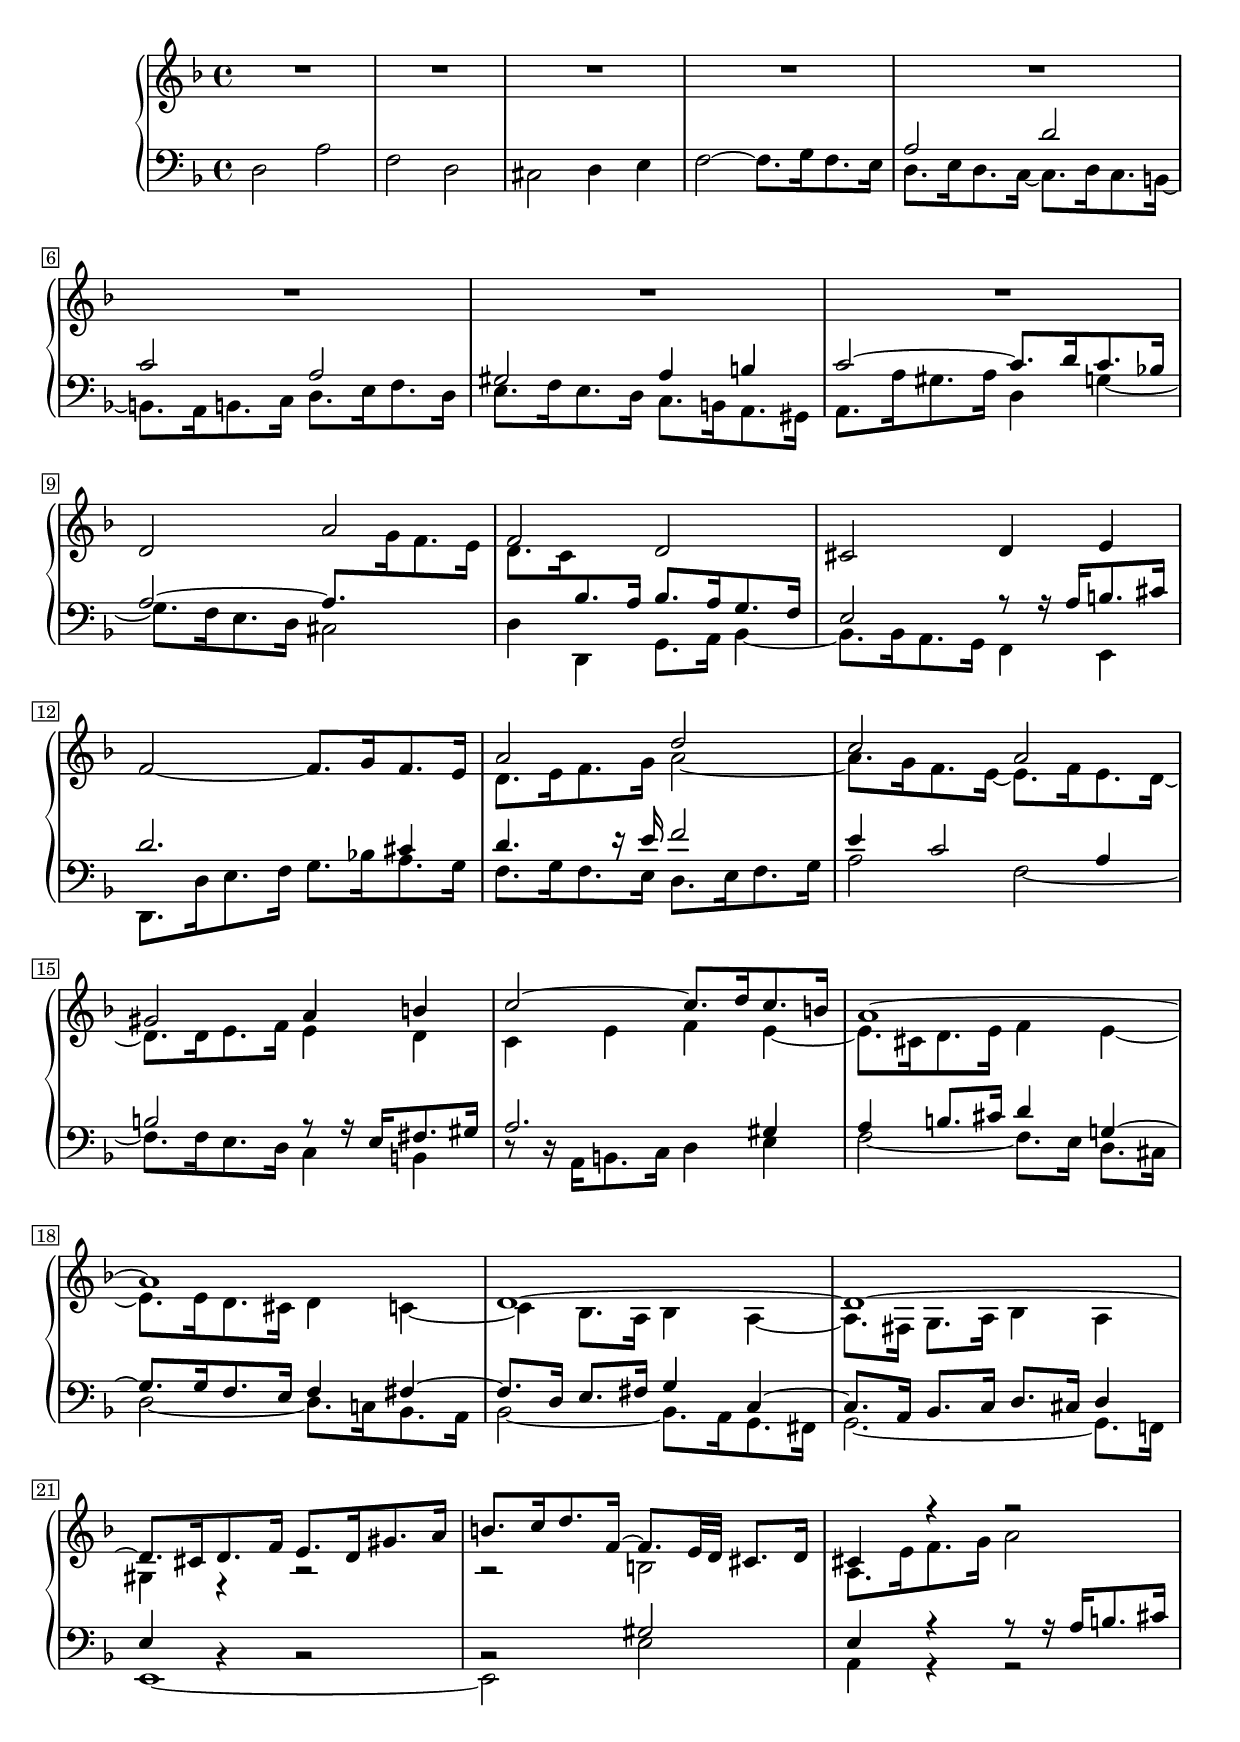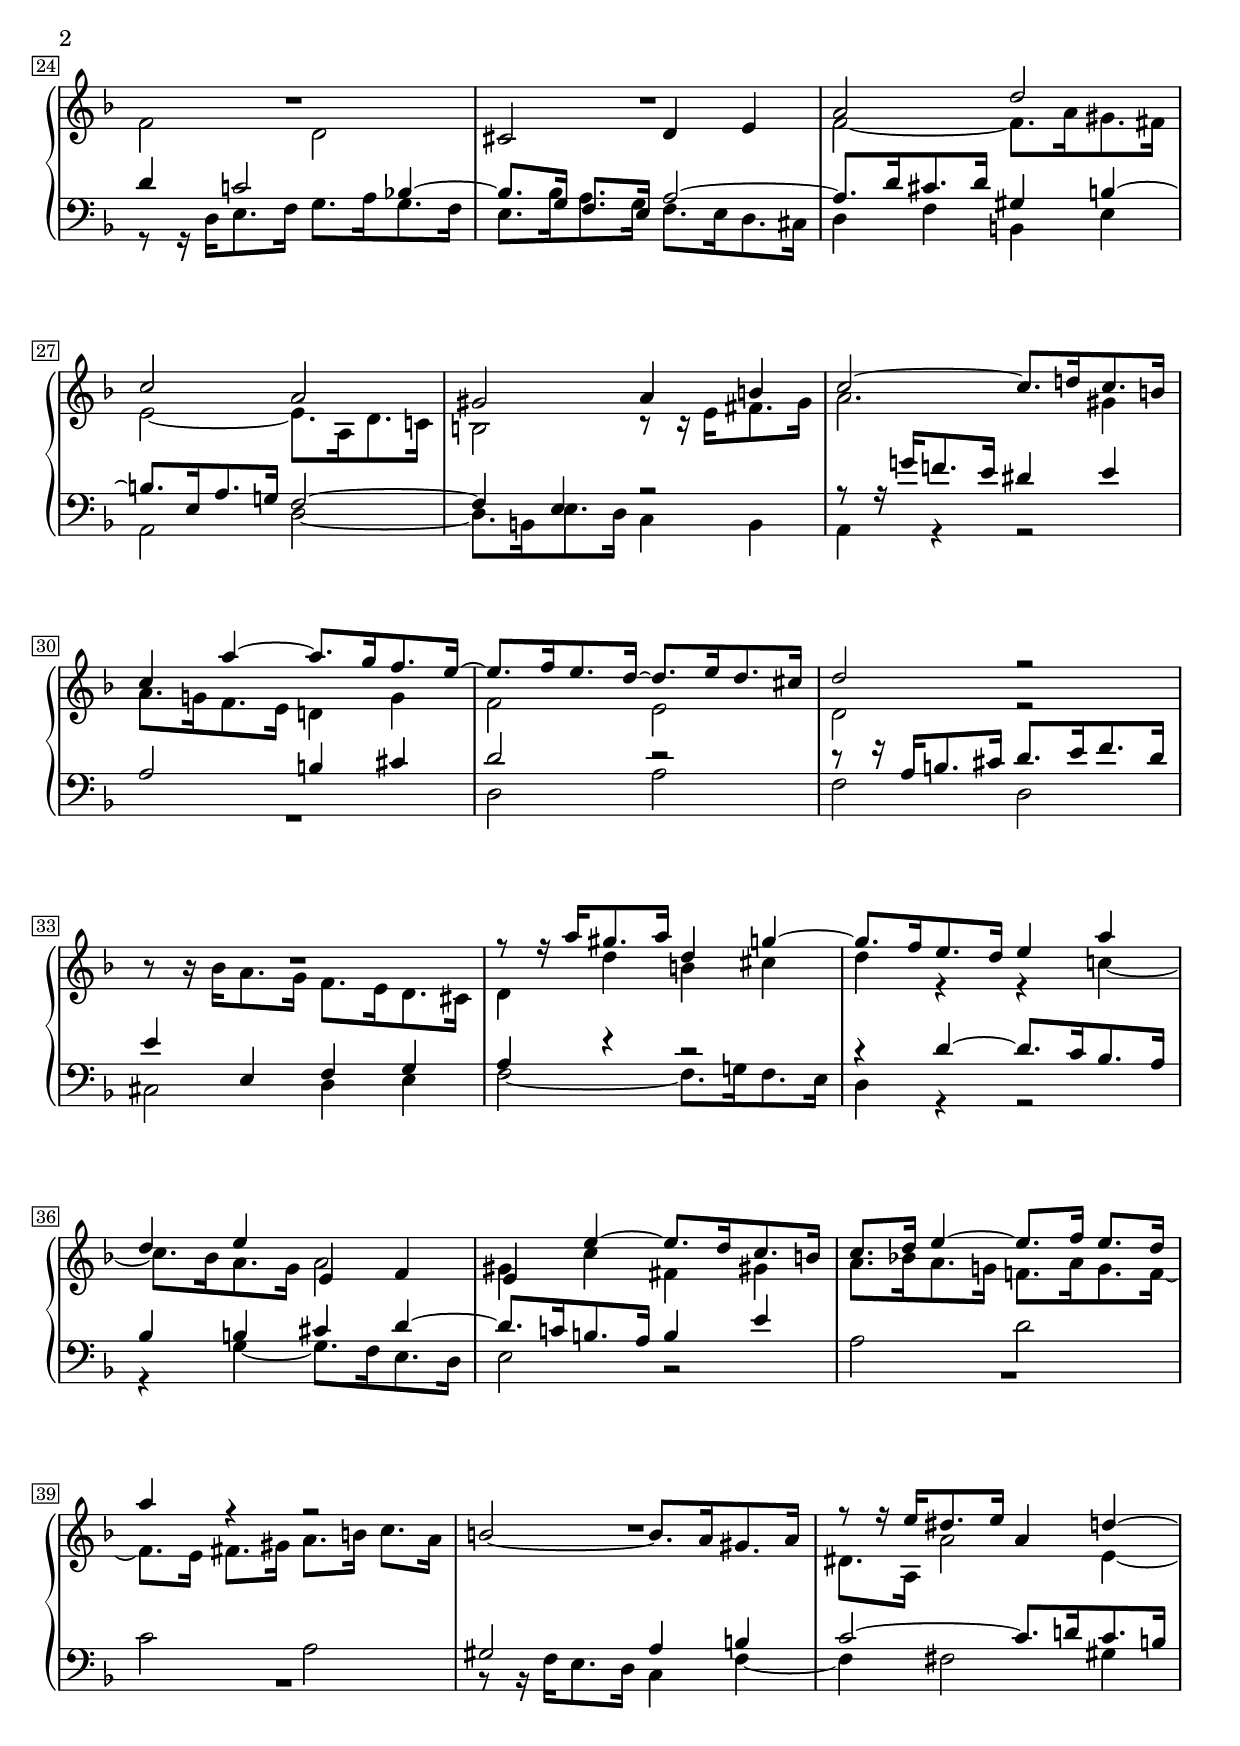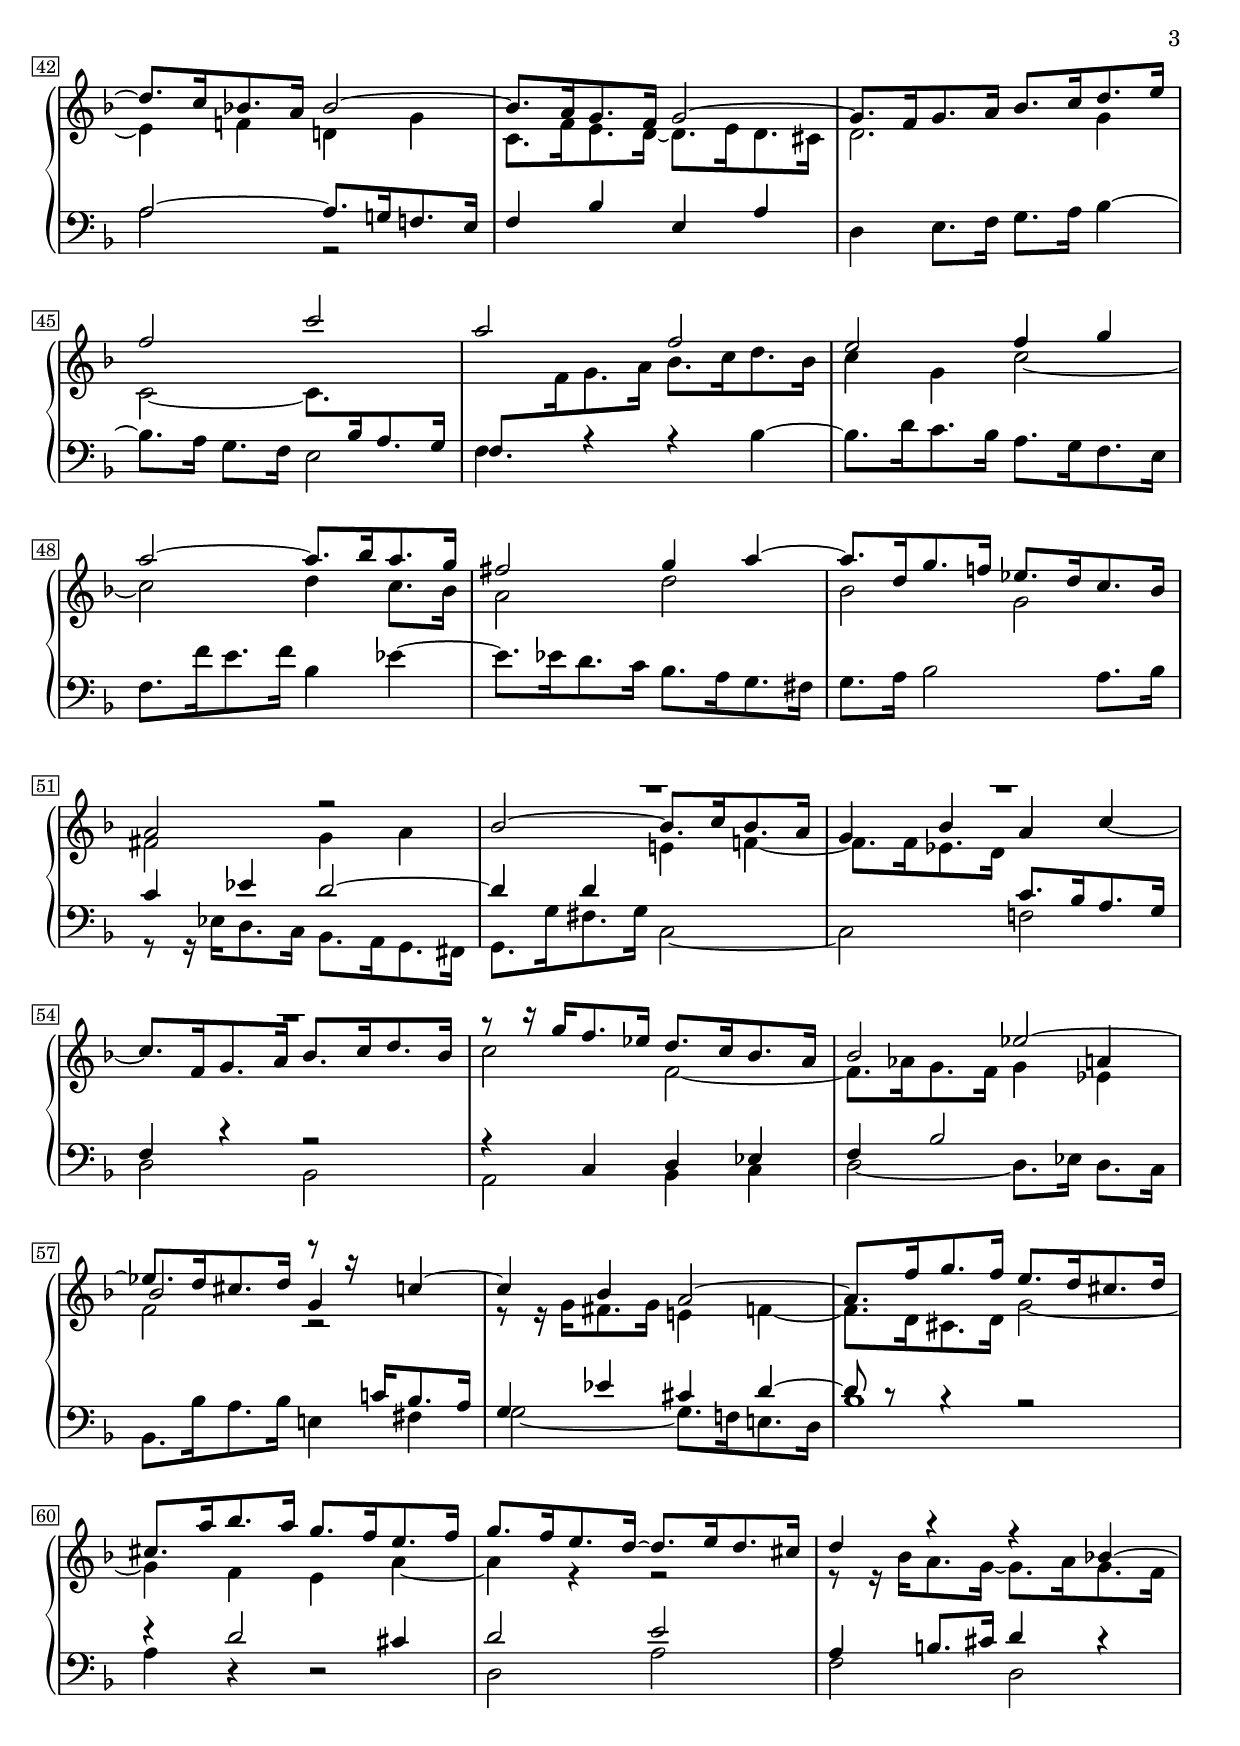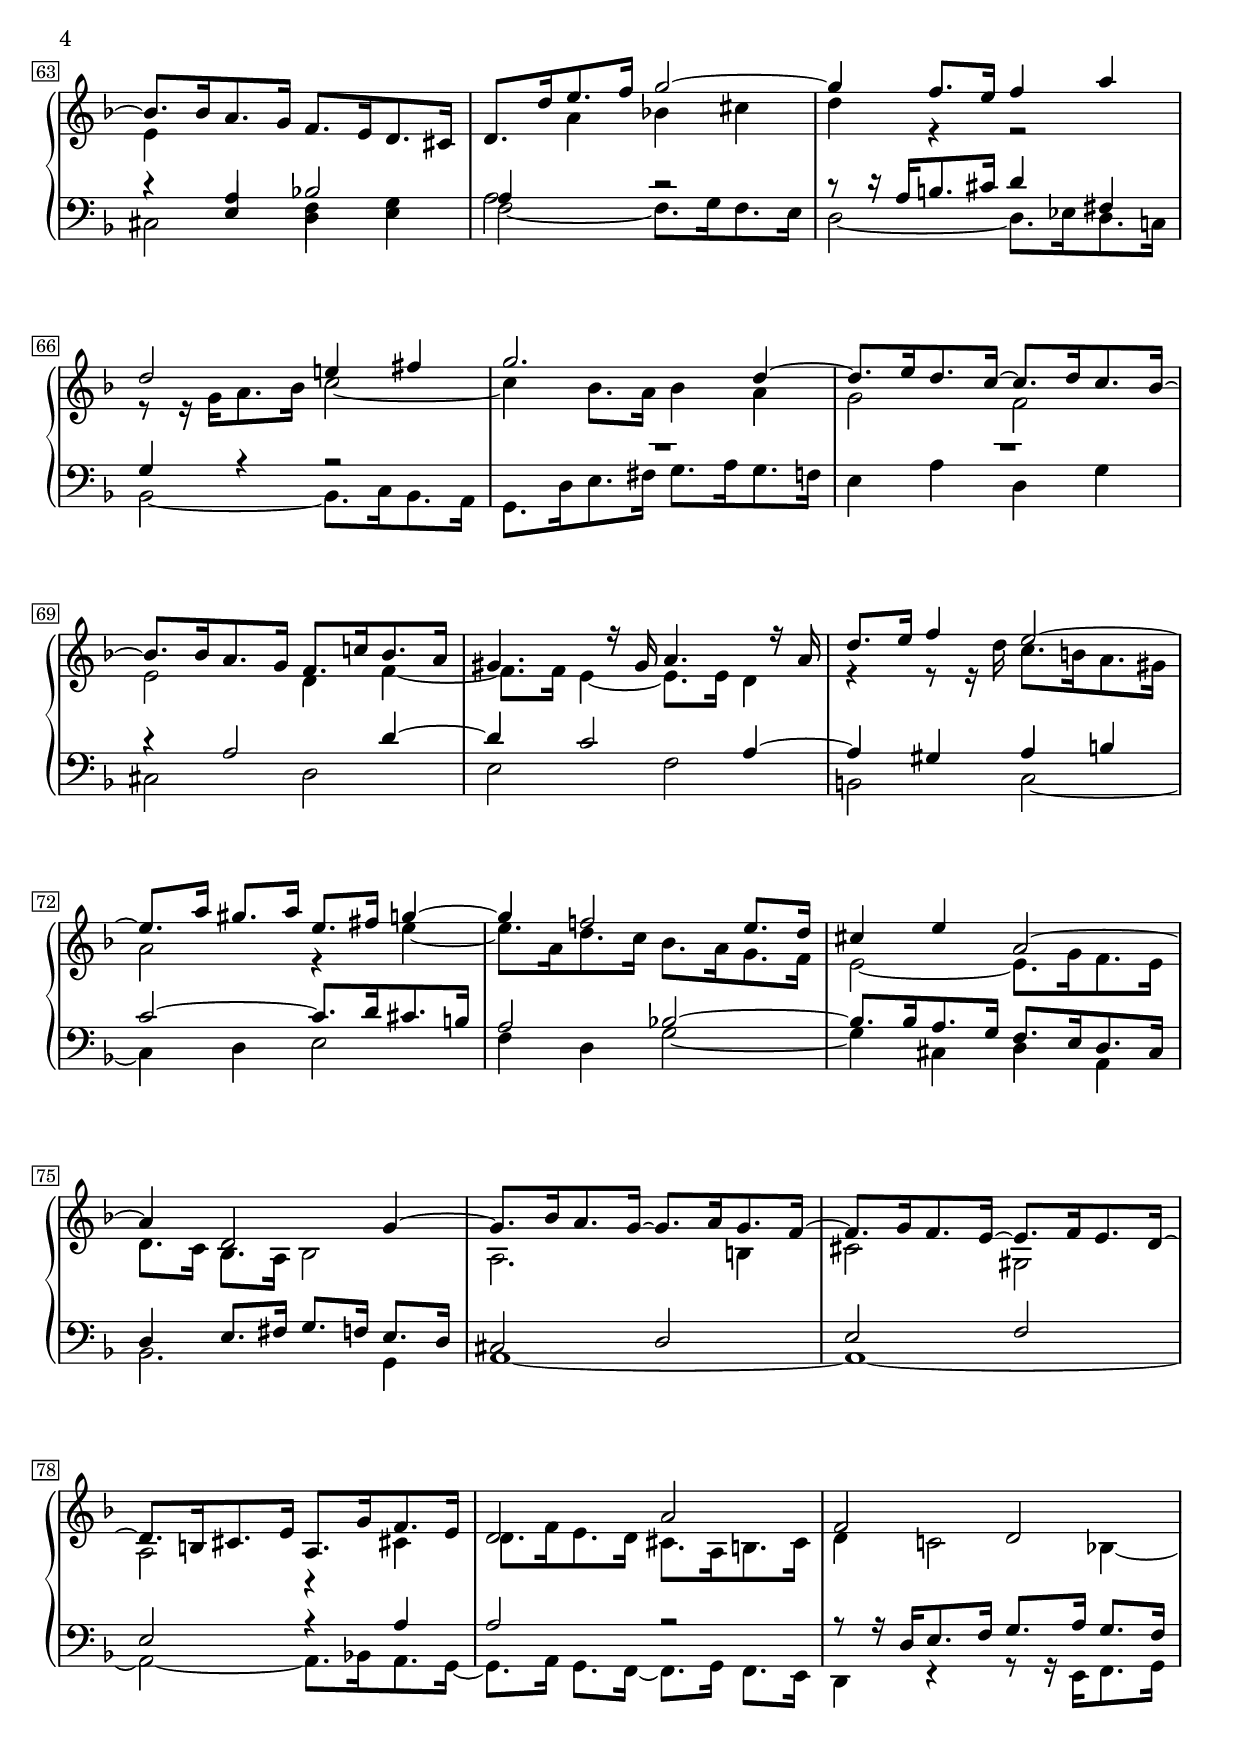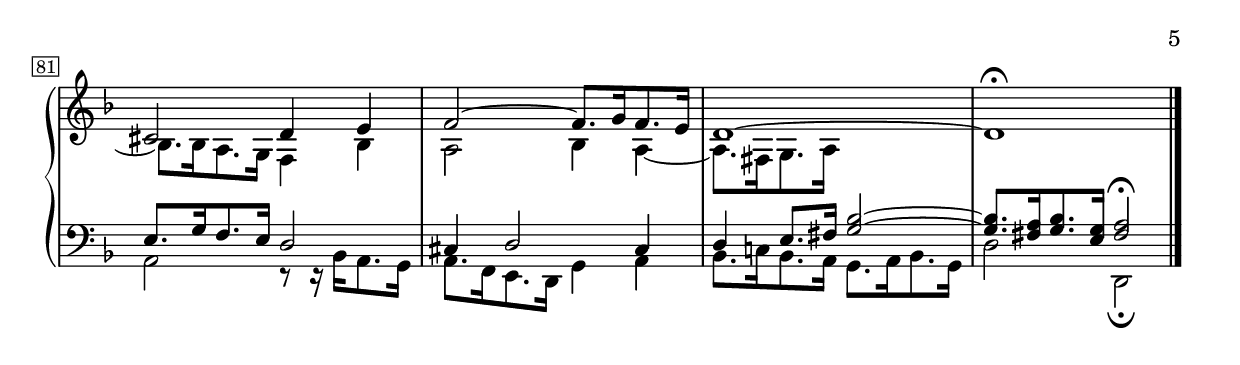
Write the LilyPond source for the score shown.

Global = {
  \key d \minor
  \time 4/4
  \include "../global.ly"
}

Soprano = \context Voice = "one" \relative c'' {
  \voiceOne
  | \override MultiMeasureRest.staff-position = #0
    R1*8
  | s1*4
  | a2 d
  | c a
  %15
  | gis a4 b
  | c2~ c8.[ d16 c8. b16]
  | a1~
  | a
  | d,~
  %20
  | d~                                                                                      %20
  | d8.[ cis16 d8. f16] e8.[ d16 gis8. a16]
  | b8.[ c16 d8. f,16~] f8. e32 d cis8. d16
  | cis4 r4 r2
  | R1*2
  %26
  | a'2 d
  | c a
  | gis a4 b
  | c2~ c8.[ d16 c8. b16]
  %30
  | c4 a'~ a8.[ g16 f8. e16~]
  | e8.[ f16 e8. d16~] d8.[ e16 d8. cis16]
  | d2 r2
  | R1
  | r8 r16 a'[ gis8. a16] d,4 g~
  %35
  | g8.[ f16 e8. d16] e4 a
  | d, e e, f
  | e e'~ e8.[ d16 c8. b16]
  | c8. d16 e4~ e8. f16 e8. d16
  | a'4 r4 r2
  %40
  | R1
  | f8\rest f16\rest e[ dis8. e16] a,4 d~
  | d8.[ c16 bes!8. a16] bes2~
  | bes8.[ a16 g8. f16] g2~
  | g8.[ f16 g8. a16] bes8.[ c16 d8. e16]
  %45
  | f2 c'
  | a f
  | e f4 g
  | a2~ a8.[ bes16 a8. g16]
  | fis2 g4 a~
  %50
  | a8.[ d,16 g8. f16] ees8.[ d16 c8. bes16]
  | a2 r
  | \override MultiMeasureRest.staff-position = #6
    R1*3
  %55
  | r8 r16 g'[ f8. ees16] d8.[ c16 bes8. a16]
  | bes2 ees~
  | ees8.[ d16 cis8. d16] g,4 c~
  | c bes a2~
  | a8.[ f'16 g8. f16] e8.[ d16 cis8. d16]
  %60
  | cis8.[ a'16 bes8. a16] g8.[ f16 e8. f16]
  | g8.[ f16 e8. d16~] d8.[ e16 d8. cis16]
  | d4 r r bes~
  | bes8.[ bes16 a8. g16] f8.[ e16 d8. cis16]
  | d8.[ d'16 e8. f16] g2~
  %65
  | g4 f8. e16 f4 a
  | d,2 e!4 fis
  | g2. d4~
  | d8.[ e16 d8. c16~] c8.[ d16 c8. bes16~]
  | bes8.[ bes16 a8. g16] f8.[ c'16 bes8. a16]
  %70
  | gis4. r16 gis a4. r16 a
  | d8. e16 f4 e2~
  | e8. a16 gis8. a16 e8. fis16 g4~
  | g f2 e8. d16
  | cis4 e a,2~
  %75
  | a4 d,2 g4~
  | g8.[ bes16 a8. g16~] g8.[ a16 g8. f16~]
  | f8.[ g16 f8. e16~] e8.[ f16 e8. d16~]
  | d8.[ b16 cis8. e16] a,8.[ g'16 f8. e16]
  | d2 a'
  %80
  | f d
  | cis d4 e
  | f2~ f8.[ g16 f8. e16]
  | d1~
  | d\fermata
}

Alto = \context Voice = "two" \relative c' {
  \voiceTwo
  | s1*8
  | \stemUp
    d2 a'
  %10
  | f d
  | cis d4 e
  | f2~ f8.[ g16 f8. e16]
  | \stemDown
    d8.[ e16 f8. g16] a2~
  | a8.[ g16 f8. e16~] e8.[ f16 e8. d16~]
  %15
  | d8.[ d16 e8. f16] e4 d
  | c e f e~
  | e8.[ cis16 d8. e16] f4 e~
  | e8.[ e16 d8. cis16] d4 c~
  | c bes8. a16 bes4 a~
  %20
  | a8. fis16 g8. a16 bes4 a
  | gis r a2\rest
  | a\rest b
  | a8.[ e'16 f8. g16] a2
  | f d
  %25
  | \stemUp
    cis d4 e
  | \stemDown
    f2~ f8.[ a16 gis8. fis16]
  | e2~ e8.[ a,16 d8. c16]
  | b2 r8 r16 e[ fis8. gis16]
  | a2. gis4
  %30
  | a8.[ g!16 f8. e16] d4 g
  | f2 e
  | d r
  | b'8\rest b16\rest bes[ a8. g16] f8.[ e16 d8. cis16]
  | d4 d' b cis
  %35
  | d r r c~
  | c8.[ bes16 a8. g16] a2
  | gis4 c fis, gis!
  | a8.[ bes!16 a8. g16] f8.[ a16 g8. f16~]
  | f8. e16 fis8. gis16 a8. b16 c8. a16
  %40
  | \stemUp
    b2~ b8.[ a16 gis8. a16]
  | \stemDown
    dis,8. a16 a'2 e4~
  | e f! d g
  | c,8.[ f16 e8. d16~] d8.[ e16 d8. cis16]
  | d2. g4
  %45
  | c,2~
    \once\override Beam.positions = #'(-5 . -5)
    c8.[
    \change Staff = "lower"
    \stemUp
    bes16 a8. g16]
  | f8.[
    \change Staff = "upper"
    \stemDown
    f'16 g8. a16] bes8.[ c16 d8. bes16]
  | c4 g c2~
  | c d4 c8. bes16
  | a2 d
  %50
  | bes g
  | fis g4 a
  | \stemUp
    bes2^~ bes8.[ c16 bes8. a16]
  | g4 bes a c~
  | c8.[ f,16 g8. a16] bes8.[ c16 d8. bes16]
  %55
  | \stemDown
    c2 f,~
  | f8.[ aes16 g8. f16] g4
    \stemUp
    a
  | \shiftOn bes2 r
  | r8 r16
    \stemDown
    g[ fis8. g16] e4 f~
  | f8.[ d16 cis8. d16] g2~
  %60
  | g4 f e a~
  | a r r2
  | r8 r16 bes[ a8. g16~] g8.[ a16 g8. f16]
  | e4
    \change Staff = "lower"
    \stemUp
    a, bes2
  | a4
    \change Staff = "upper"
    \stemDown
    a' bes! cis
  %65
  | d r r2
  | r8 r16 g,[ a8. bes16] c2~
  | c4 bes8. a16 bes4 a
  | g2 f
  | e d4 f~
  %70
  | f8. f16 e4~ e8. e16 d4
  | r r8 r16 d' c8.[ b16 a8. gis16]
  | a2 r4 e'~
  | e8.[ a,16 d8. c16] bes8.[ a16 g8. f16]
  | e2~ e8.[ g16 f8. e16]
  %75
  | d8. c16 bes8. a16 bes2
  | a2. b4
  | cis2 gis
  | a r4 cis!
  | d8.[ f16 e8. d16] cis8.[ a16 b8. cis16]
  %80
  | d4 c2 bes4~
  | bes8.[ bes16 a8. g16] f4 bes
  | a2 bes4 a~
  | a8.[ fis16 g8. a16]
    s2
  | s1
}

Tenor = \context Voice = "three" \relative c' {
  \voiceThree
  | s1*4
  %5
  | a2 d
  | c a
  | gis a4 b
  | c2~ c8.[ d16 c8. bes16]
  | a2~ a8.[
    \change Staff = "upper"
    \stemDown
    g'16 f8. e16]
  %10
  | \once\override Beam.positions = #'(-5 . -5)
    d8.[ c16
    \change Staff = "lower"
    \stemUp
    bes8. a16]
    bes8.[ a16 g8. f16]
  | e2 a8\rest a16\rest a[ b8. cis16]
  | d2. cis4
  | d4. e16\rest e f2
  | e4 c2 a4
  %15
  | b2 a8\rest a16\rest e[ fis!8. gis16]
  | a2. gis4
  | a b8. cis16 d4 g,~
  | g8.[ g16 f8. e16] f4 fis~
  | fis8. d16 e8. fis16 g4 c,~
  %20
  | c8. a16 bes8. c16 d8. cis16 d4
  | e b\rest b2\rest
  | b\rest gis'
  | e4 r r8 r16 a[ b8. cis16]
  | d4 c2 bes4~
  %25
  | bes8. g16 f8. e16 a2~
  | a8.[ d16 cis8. d16] gis,4 b~
  | b8.[ e,16 a8. g16] f2~
  | f4 e r2
  | r8 r16 g'[ f8. e16] dis4 e
  %30
  | a,2 b4 cis
  | d2 r
  | r8 r16 a[ b8. cis16] d8.[ e16 f8. d16]
  | e4 e, f g
  | a r r2
  %35
  | r4 d~ d8.[ c16 bes8. a16]
  | bes4 b cis d~
  | d8.[ c!16 b8. a16] b4 e
  | \stemDown
    a,2 d
  | c a
  %40
  | \stemUp
    gis a4 b
  | c2~ c8.[ d16 c8. b16]
  | a2~ a8.[ g16 f8. e16]
  | f4 bes e, a
  | \stemDown
    d, e8.[ f16] g8.[ a16] bes4~
  %45
  | bes8. a16 g8. f16 e2
  | f4 r r bes~
  | bes8.[ d16 c8. bes16] a8.[ g16 f8. e16]
  | f8.[ f'16 e8. f16] bes,4 ees~
  | ees8.[ ees16 d8. c16] bes8.[ a16 g8. fis16]
  %50
  | g8. a16 bes2 a8. bes16
  | \stemUp
    c4 ees d2~
  | d4 d
    \change Staff = "upper"
    \stemDown
    e! f_~
  | f8.[ f16 ees8. d16]
    \change Staff = "lower"
    \stemUp
    c8.[ bes16 a8. g16]
  | f4 r r2
  %55
  | r4 c d ees
  | f bes2
    \change Staff = "upper"
    \stemDown
    ees4
  | f2 r8 r16
    \change Staff = "lower"
    \stemUp
    c[ bes8. a16]
  | g4 ees' cis d~
  | d8 c\rest b4\rest a2\rest
  %60
  | e'4\rest d2 cis4
  | d2 e
  | a,4 b8. cis16 d4 r
  | r e,
    \stemDown
    f g
  | a2 r
  %65
  | r8 r16
    \stemUp
    a[ b8. cis16] d4 fis,
  | g r r2
  | \override MultiMeasureRest.staff-position = #6
    R1*2
  | r4 a2 d4~
  %70
  | d c2 a4~
  | a gis a b
  | c2~ c8.[ d16 cis8. b16]
  | a2 bes!~
  | bes8.[ bes16 a8. g16] f8.[ e16 d8. cis16]
  %75
  | d4 e8. fis16 g8. f16 e8. d16
  | cis2 d
  | e f
  | e r4 a
  | a2 r
  %80
  | r8 r16 d,[ e8. f16] g8. a16 g8. f16
  | e8.[ g16 f8. e16] d2
  | cis4 d2 cis4
  | d4 e8. fis16 <g~ bes~>2
  | <g bes>8.[ <fis a>16 <g bes>8. <e g>16] <fis a>2\fermata
}

Bass = \context Voice = "four" \relative c {
  \voiceFour
  | d2 a'
  | f d
  | cis d4 e
  | f2^~ f8.[ g16 f8. e16]
  %5
  | d8.[e16 d8. c16~] c8.[ d16 c8. b16~]
  | b8.[ a16 b8. c16] d8.[ e16 f8. d16]
  | e8.[ f16 e8. d16] c8.[ b16 a8. gis16]
  | a8.[a'16 gis8. a16] d,4 g~
  | g8.[ f16 e8. d16] cis2
  %10
  | d4 d, g8. a16 bes4~
  | bes8.[ bes16 a8. g16] f4 e
  | d8.[ d'16 e8. f16] g8.[ bes16 a8. g16]
  | f8.[ g16 f8. e16] d8.[ e16 f8. g16]
  | a2 f~
  %15
  | f8.[ f16 e8. d16] c4 b
  | d8\rest d16\rest a[ b8. c16] d4 e
  | f2~ f8. e16 d8. cis16
  | d2~ d8.[ c16 bes8. a16]
  | bes2~ bes8.[ a16 g8. fis16]
  %20
  | g2.~ g8. f16
  | e1~
  | e2 e'
  | a,4 r r2
  | r8 r16 d[ e8. f16] g8.[ a16 g8. f16]
  %25
  | e8.[ bes'16 a8. g16] f8.[ e16 d8. cis16]
  | d4 f b, e
  | a,2 d~
  | d8.[ b16 e8. d16] c4 b
  | a r r2
  %30
  | R1
  | d2 a'
  | f d
  | cis d4 e
  | f2~ f8.[ g16 f8. e16]
  %35
  | d4 r r2
  | r4 g~ g8.[ f16 e8. d16]
  | e2 b\rest
  | \override MultiMeasureRest.staff-position = #-4
    R1*2
  %40
  | b8\rest b16\rest f'[ e8. d16] c4 f~
  | f fis2 gis4
  | a2 r
  | s1*8
  %51
  | r8 r16 ees[ d8. c16] bes8.[ a16 g8. fis16]
  | g8.[ g'16 fis8. g16] c,2~
  | c f
  | d bes
  %55
  | a bes4 c
  | d2~ d8. ees16 d8. c16
  | bes8.[ bes'16 a8. bes16] e,4 fis
  | g2~ g8.[ f!16 e8. d16]
  | bes'1
  %60
  | a4 d,\rest d2\rest
  | d a'
  | f d
  | cis d4 e
  | f2~ f8.[ g16 f8. e16]
  %65
  | d2~ d8.[ ees16 d8. c16]
  | bes2~ bes8.[ c16 bes8. a16]
  | g8.[ d'16 e8. fis16] g8.[ a16 g8. f16]
  | e4 a d, g
  | cis,2 d
  %70
  | e f
  | b, c~
  | c4 d e2
  | f4 d g2~
  | g4 cis, d a
  %75
  | bes2. g4
  | a1~
  | a~
  | a2~ a8.[ bes16 a8. g16~]
  | g8. a16 g8. f16~ f8. g16 f8. e16
  %80
  | d4 r r8 r16 e[ f8. g16]
  | a2 r8 r16 bes[ a8. g16]
  | a8.[ f16 e8. d16] g4 a
  | bes8.[ c16 bes8. a16] g8.[ a16 bes8. g16]
  | d'2 d,\fermata
    \bar "|."
}

\score {
  \new PianoStaff
  <<
    \accidentalStyle Score.piano
    \context Staff = "upper" <<
      \set Staff.midiInstrument = #"acoustic grand"
      \Global
      \clef treble
      \Soprano
      \Alto
    >>
    \context Staff = "lower" <<
      \set Staff.midiInstrument = #"acoustic grand"
      \Global
      \clef bass
      \Tenor
      \Bass
    >>
  >>
  \header {
    %composer = "Johann Sebastian Bach"
    %opus = "BWV 1080"
    subtitle = "Fuga a 4 voci"
    title = \markup {
      %\override #'(font-name . "TeX Gyre Schola") {
        "Contrapunctus II"
      %}
    }
  }
  \layout { }
  \midi { }
}
